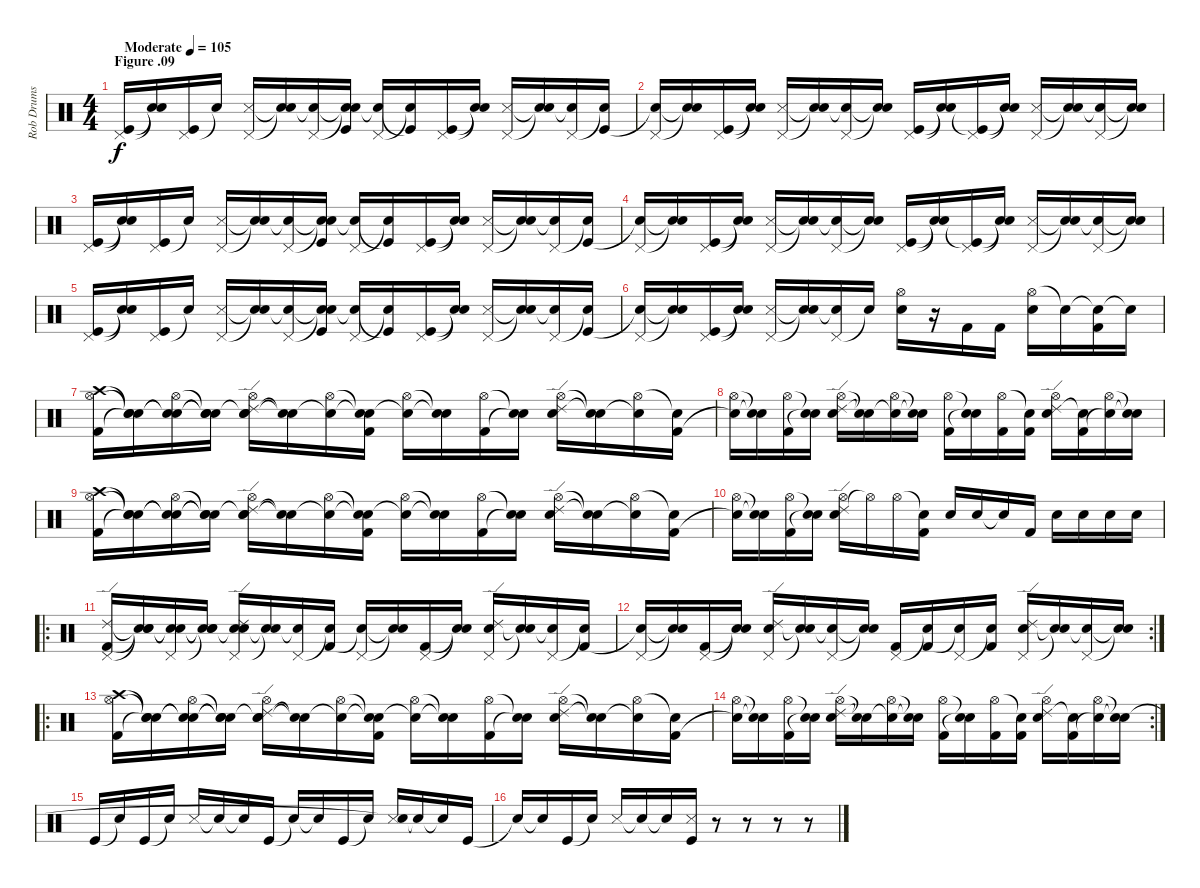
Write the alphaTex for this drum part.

\track ("Rob Drums" "Rob Drums") {instrument percussion}
\staff {score}
\articulation defaults
\ts (4 4)
\section ("" "Figure .09")
\tempo (105 "Moderate")
\clef neutral
\ks c
("Pedal Hi-Hat (hit)" "Kick (hit)").16{dy f volume 5} ("Snare (hit)"{t} "Snare (hit)"{t}).16 ("Pedal Hi-Hat (hit)" "Kick (hit)").16 "Snare (hit)"{t}.16 ("Pedal Hi-Hat (hit)" "Snare (side stick) 3").16 ("Snare (hit)"{t} "Snare (hit)"{t}).16 ("Pedal Hi-Hat (hit)" "Snare (hit)"{t}).16 ("Snare (hit)"{t} "Snare (hit)"{t} "Kick (hit)").16 ("Pedal Hi-Hat (hit)" "Snare (hit)"{t}).16{volume 6} ("Snare (hit)"{t} "Kick (hit)"{t}).16 ("Pedal Hi-Hat (hit)" "Kick (hit)").16 ("Snare (hit)"{t} "Snare (hit)"{t}).16 ("Pedal Hi-Hat (hit)" "Snare (side stick) 3").16 ("Snare (hit)"{t} "Snare (hit)"{t}).16 ("Pedal Hi-Hat (hit)" "Snare (hit)"{t}).16 ("Snare (hit)"{t} "Kick (hit)").16 |
("Pedal Hi-Hat (hit)" "Snare (hit)"{t}).16{volume 7} ("Snare (hit)"{t} "Snare (hit)"{t}).16 ("Pedal Hi-Hat (hit)" "Kick (hit)").16 ("Snare (hit)"{t} "Snare (hit)"{t}).16 ("Pedal Hi-Hat (hit)" "Snare (side stick) 3").16 ("Snare (hit)"{t} "Snare (hit)"{t}).16 ("Pedal Hi-Hat (hit)" "Snare (hit)"{t}).16 ("Snare (hit)"{t} "Snare (hit)"{t}).16 ("Pedal Hi-Hat (hit)" "Kick (hit)").16 ("Snare (hit)"{t} "Snare (hit)"{t}).16 ("Pedal Hi-Hat (hit)" "Kick (hit)"{t}).16 ("Snare (hit)"{t} "Snare (hit)"{t}).16 ("Pedal Hi-Hat (hit)" "Snare (side stick) 3").16 ("Snare (hit)"{t} "Snare (hit)"{t}).16 ("Pedal Hi-Hat (hit)" "Snare (hit)"{t}).16 ("Snare (hit)"{t} "Snare (hit)"{t}).16 |
("Pedal Hi-Hat (hit)" "Kick (hit)").16{volume 8} ("Snare (hit)"{t} "Snare (hit)"{t}).16 ("Pedal Hi-Hat (hit)" "Kick (hit)").16 "Snare (hit)"{t}.16 ("Pedal Hi-Hat (hit)" "Snare (side stick) 3").16 ("Snare (hit)"{t} "Snare (hit)"{t}).16 ("Pedal Hi-Hat (hit)" "Snare (hit)"{t}).16 ("Snare (hit)"{t} "Snare (hit)"{t} "Kick (hit)").16 ("Pedal Hi-Hat (hit)" "Snare (hit)"{t}).16 ("Snare (hit)"{t} "Kick (hit)"{t}).16 ("Pedal Hi-Hat (hit)" "Kick (hit)").16 ("Snare (hit)"{t} "Snare (hit)"{t}).16 ("Pedal Hi-Hat (hit)" "Snare (side stick) 3").16 ("Snare (hit)"{t} "Snare (hit)"{t}).16 ("Pedal Hi-Hat (hit)" "Snare (hit)"{t}).16 ("Snare (hit)"{t} "Kick (hit)").16 |
("Pedal Hi-Hat (hit)" "Snare (hit)"{t}).16 ("Snare (hit)"{t} "Snare (hit)"{t}).16 ("Pedal Hi-Hat (hit)" "Kick (hit)").16 ("Snare (hit)"{t} "Snare (hit)"{t}).16 ("Pedal Hi-Hat (hit)" "Snare (side stick) 3").16 ("Snare (hit)"{t} "Snare (hit)"{t}).16 ("Pedal Hi-Hat (hit)" "Snare (hit)"{t}).16 ("Snare (hit)"{t} "Snare (hit)"{t}).16 ("Pedal Hi-Hat (hit)" "Kick (hit)").16 ("Snare (hit)"{t} "Snare (hit)"{t}).16 ("Pedal Hi-Hat (hit)" "Kick (hit)"{t}).16 ("Snare (hit)"{t} "Snare (hit)"{t}).16 ("Pedal Hi-Hat (hit)" "Snare (side stick) 3").16 ("Snare (hit)"{t} "Snare (hit)"{t}).16 ("Pedal Hi-Hat (hit)" "Snare (hit)"{t}).16 ("Snare (hit)"{t} "Snare (hit)"{t}).16 |
("Pedal Hi-Hat (hit)" "Kick (hit)").16{volume 8} ("Snare (hit)"{t} "Snare (hit)"{t}).16 ("Pedal Hi-Hat (hit)" "Kick (hit)").16 "Snare (hit)"{t}.16 ("Pedal Hi-Hat (hit)" "Snare (side stick) 3").16 ("Snare (hit)"{t} "Snare (hit)"{t}).16 ("Pedal Hi-Hat (hit)" "Snare (hit)"{t}).16 ("Snare (hit)"{t} "Snare (hit)"{t} "Kick (hit)").16 ("Pedal Hi-Hat (hit)" "Snare (hit)"{t}).16 ("Snare (hit)"{t} "Kick (hit)"{t}).16 ("Pedal Hi-Hat (hit)" "Kick (hit)").16 ("Snare (hit)"{t} "Snare (hit)"{t}).16 ("Pedal Hi-Hat (hit)" "Snare (side stick) 3").16 ("Snare (hit)"{t} "Snare (hit)"{t}).16 ("Pedal Hi-Hat (hit)" "Snare (hit)"{t}).16 ("Snare (hit)"{t} "Kick (hit)").16 |
("Pedal Hi-Hat (hit)" "Snare (hit)"{t}).16 ("Snare (hit)"{t} "Snare (hit)"{t}).16 ("Pedal Hi-Hat (hit)" "Kick (hit)").16 ("Snare (hit)"{t} "Snare (hit)"{t}).16 ("Pedal Hi-Hat (hit)" "Snare (side stick) 3").16 ("Snare (hit)"{t} "Snare (hit)"{t}).16 ("Pedal Hi-Hat (hit)" "Snare (hit)"{t}).16 "Snare (hit)"{t}.16 ("Hi-Hat (open)" "Electric Snare (hit)").16{volume 13} r.16 "Kick (hit) 2".16 "Kick (hit) 2".16 ("Hi-Hat (open)" "Electric Snare (hit)").16 "Snare (hit)"{t}.16 ("Snare (hit)"{t} "Kick (hit) 2").16 "Snare (hit)"{t}.16 |
("Crash high (hit)" "Hi-Hat (open)" "Kick (hit) 2").16 ("Snare (hit)"{t} "Snare (hit)"{t} "Snare (hit)"{t}).16 ("Snare (hit)"{t} "Hi-Hat (open)" "Snare (hit)"{t}).16 ("Snare (hit)"{t} "Snare (hit)"{t} "Snare (hit)"{t}).16 ("Snare (hit)"{t} "Ride (edge) 2" "Hi-Hat (open)" "Electric Snare (hit)").16 ("Snare (hit)"{t} "Snare (hit)"{t}).16 ("Hi-Hat (open)" "Snare (hit)"{t}).16 ("Snare (hit)"{t} "Snare (hit)"{t} "Kick (hit) 2").16 ("Hi-Hat (open)" "Snare (hit)"{t}).16 ("Snare (hit)"{t} "Snare (hit)"{t}).16 ("Hi-Hat (open)" "Kick (hit) 2").16 ("Snare (hit)"{t} "Snare (hit)"{t}).16 ("Ride (edge) 2" "Hi-Hat (open)" "Electric Snare (hit)").16 ("Snare (hit)"{t} "Snare (hit)"{t}).16 ("Hi-Hat (open)" "Snare (hit)"{t}).16 ("Snare (hit)"{t} "Kick (hit) 2").16 |
("Hi-Hat (open)" "Snare (hit)"{t}).16 ("Snare (hit)"{t} "Snare (hit)"{t}).16 ("Hi-Hat (open)" "Kick (hit) 2").16 ("Snare (hit)"{t} "Snare (hit)"{t}).16 ("Ride (edge) 2" "Hi-Hat (open)" "Electric Snare (hit)").16 ("Snare (hit)"{t} "Snare (hit)"{t}).16 ("Hi-Hat (open)" "Snare (hit)"{t}).16 ("Snare (hit)"{t} "Snare (hit)"{t}).16 ("Hi-Hat (open)" "Kick (hit) 2").16 ("Snare (hit)"{t} "Snare (hit)"{t}).16 ("Hi-Hat (open)" "Kick (hit) 2").16 ("Snare (hit)"{t} "Kick (hit) 2").16 ("Ride (edge) 2" "Hi-Hat (open)" "Electric Snare (hit)").16 ("Snare (hit)"{t} "Kick (hit) 2").16 ("Hi-Hat (open)" "Snare (hit)"{t}).16 ("Snare (hit)"{t} "Snare (hit)"{t}).16 |
("Crash high (hit)" "Hi-Hat (open)" "Kick (hit) 2").16 ("Snare (hit)"{t} "Snare (hit)"{t} "Snare (hit)"{t}).16 ("Snare (hit)"{t} "Hi-Hat (open)" "Snare (hit)"{t}).16 ("Snare (hit)"{t} "Snare (hit)"{t} "Snare (hit)"{t}).16 ("Snare (hit)"{t} "Ride (edge) 2" "Hi-Hat (open)" "Electric Snare (hit)").16 ("Snare (hit)"{t} "Snare (hit)"{t}).16 ("Hi-Hat (open)" "Snare (hit)"{t}).16 ("Snare (hit)"{t} "Snare (hit)"{t} "Kick (hit) 2").16 ("Hi-Hat (open)" "Snare (hit)"{t}).16 ("Snare (hit)"{t} "Snare (hit)"{t}).16 ("Hi-Hat (open)" "Kick (hit) 2").16 ("Snare (hit)"{t} "Snare (hit)"{t}).16 ("Ride (edge) 2" "Hi-Hat (open)" "Electric Snare (hit)").16 ("Snare (hit)"{t} "Snare (hit)"{t}).16 ("Hi-Hat (open)" "Snare (hit)"{t}).16 ("Snare (hit)"{t} "Kick (hit) 2").16 |
("Hi-Hat (open)" "Snare (hit)"{t}).16 ("Snare (hit)"{t} "Snare (hit)"{t}).16 ("Hi-Hat (open)" "Kick (hit) 2").16 ("Snare (hit)"{t} "Snare (hit)"{t}).16 ("Ride (edge) 2" "Hi-Hat (open)" "Electric Snare (hit)").16 "Hi-Hat (open)"{t}.16 "Hi-Hat (open)".16 ("Snare (hit)"{t} "Kick (hit) 2").16 "Electric Snare (hit)".16 "Electric Snare (hit)".16 "Snare (hit)"{t}.16 "Kick (hit) 2".16 "Electric Snare (hit)".16 "Electric Snare (hit)".16 "Electric Snare (hit)".16 "Electric Snare (hit)".16 |
\ro
("Ride (edge) 2" "Pedal Hi-Hat (hit)" "Kick (hit) 2").16 ("Snare (hit)"{t} "Snare (hit)"{t} "Snare (hit)"{t}).16 ("Snare (hit)"{t} "Pedal Hi-Hat (hit)" "Snare (hit)"{t}).16 ("Snare (hit)"{t} "Snare (hit)"{t} "Snare (hit)"{t}).16 ("Snare (hit)"{t} "Pedal Hi-Hat (hit)" "Ride (edge) 2" "Electric Snare (hit)").16 ("Snare (hit)"{t} "Snare (hit)"{t}).16 ("Pedal Hi-Hat (hit)" "Snare (hit)"{t}).16 ("Snare (hit)"{t} "Kick (hit) 2").16 ("Pedal Hi-Hat (hit)" "Snare (hit)"{t}).16 ("Snare (hit)"{t} "Snare (hit)"{t}).16 ("Pedal Hi-Hat (hit)" "Kick (hit) 2").16 ("Snare (hit)"{t} "Snare (hit)"{t}).16 ("Pedal Hi-Hat (hit)" "Ride (edge) 2" "Electric Snare (hit)").16 ("Snare (hit)"{t} "Snare (hit)"{t}).16 ("Pedal Hi-Hat (hit)" "Snare (hit)"{t}).16 ("Snare (hit)"{t} "Kick (hit) 2").16 |
\rc 2
("Pedal Hi-Hat (hit)" "Snare (hit)"{t}).16 ("Snare (hit)"{t} "Snare (hit)"{t}).16 ("Pedal Hi-Hat (hit)" "Kick (hit) 2").16 ("Snare (hit)"{t} "Snare (hit)"{t}).16 ("Pedal Hi-Hat (hit)" "Ride (edge) 2" "Electric Snare (hit)").16 ("Snare (hit)"{t} "Snare (hit)"{t}).16 ("Pedal Hi-Hat (hit)" "Snare (hit)"{t}).16 ("Snare (hit)"{t} "Snare (hit)"{t}).16 ("Pedal Hi-Hat (hit)" "Kick (hit) 2").16 ("Snare (hit)"{t} "Kick (hit) 2").16 ("Pedal Hi-Hat (hit)" "Snare (hit)"{t}).16 ("Snare (hit)"{t} "Kick (hit) 2").16 ("Pedal Hi-Hat (hit)" "Ride (edge) 2" "Electric Snare (hit)").16 ("Snare (hit)"{t} "Snare (hit)"{t}).16 ("Pedal Hi-Hat (hit)" "Snare (hit)"{t}).16 ("Snare (hit)"{t} "Snare (hit)"{t}).16 |
\ro
("Crash high (hit)" "Hi-Hat (open)" "Kick (hit) 2").16 ("Snare (hit)"{t} "Snare (hit)"{t} "Snare (hit)"{t}).16 ("Snare (hit)"{t} "Hi-Hat (open)" "Snare (hit)"{t}).16 ("Snare (hit)"{t} "Snare (hit)"{t} "Snare (hit)"{t}).16 ("Snare (hit)"{t} "Ride (edge) 2" "Hi-Hat (open)" "Electric Snare (hit)").16 ("Snare (hit)"{t} "Snare (hit)"{t}).16 ("Hi-Hat (open)" "Snare (hit)"{t}).16 ("Snare (hit)"{t} "Snare (hit)"{t} "Kick (hit) 2").16 ("Hi-Hat (open)" "Snare (hit)"{t}).16 ("Snare (hit)"{t} "Snare (hit)"{t}).16 ("Hi-Hat (open)" "Kick (hit) 2").16 ("Snare (hit)"{t} "Snare (hit)"{t}).16 ("Ride (edge) 2" "Hi-Hat (open)" "Electric Snare (hit)").16 ("Snare (hit)"{t} "Snare (hit)"{t}).16 ("Hi-Hat (open)" "Snare (hit)"{t}).16 ("Snare (hit)"{t} "Kick (hit) 2").16 |
\rc 2
("Hi-Hat (open)" "Snare (hit)"{t}).16 ("Snare (hit)"{t} "Snare (hit)"{t}).16 ("Hi-Hat (open)" "Kick (hit) 2").16 ("Snare (hit)"{t} "Snare (hit)"{t}).16 ("Ride (edge) 2" "Hi-Hat (open)" "Electric Snare (hit)").16 ("Snare (hit)"{t} "Snare (hit)"{t}).16 ("Hi-Hat (open)" "Snare (hit)"{t}).16 ("Snare (hit)"{t} "Snare (hit)"{t}).16 ("Hi-Hat (open)" "Kick (hit) 2").16 ("Snare (hit)"{t} "Snare (hit)"{t}).16 ("Hi-Hat (open)" "Kick (hit) 2").16 ("Snare (hit)"{t} "Kick (hit) 2").16 ("Ride (edge) 2" "Hi-Hat (open)" "Electric Snare (hit)").16 ("Snare (hit)"{t} "Kick (hit) 2").16 ("Hi-Hat (open)" "Snare (hit)"{t}).16 ("Snare (hit)"{t} "Snare (hit)"{t}).16 |
"Kick (hit)".16 "Snare (hit)"{t}.16 "Kick (hit)".16 "Snare (hit)"{t}.16 "Snare (side stick) 3".16 "Snare (hit)"{t}.16 "Snare (hit)"{t}.16 "Kick (hit)".16 "Snare (hit)"{t}.16 "Snare (hit)"{t}.16 "Kick (hit)".16 "Snare (hit)"{t}.16 ("Snare (side stick) 3" "Snare (hit)"{t}).16 "Snare (hit)"{t}.16 "Snare (hit)"{t}.16 "Kick (hit)".16 |
"Snare (hit)"{t}.16 "Snare (hit)"{t}.16 "Kick (hit)".16 "Snare (hit)"{t}.16 "Snare (side stick) 3".16 "Snare (hit)"{t}.16 "Snare (hit)"{t}.16 ("Snare (side stick) 3" "Kick (hit)").16 r.8 r.8 r.8 r.8
